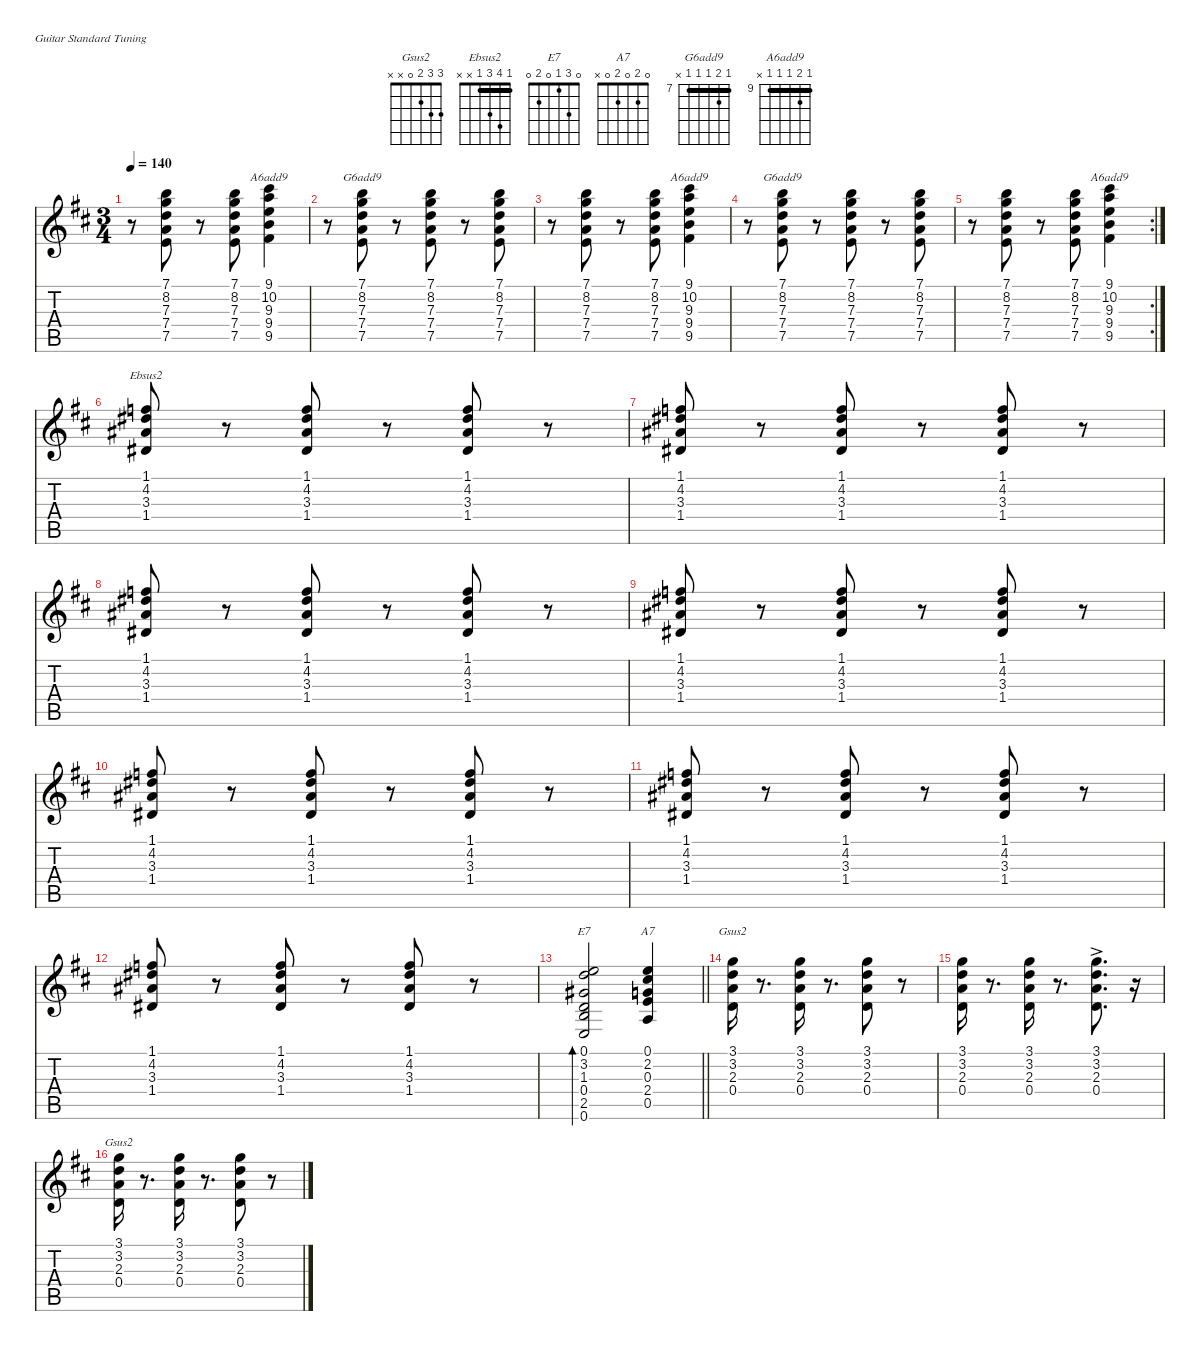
\defaultSystemsLayout 4
\hideDynamics
\bracketExtendMode nobrackets
\singleTrackTrackNamePolicy hidden
\multiTrackTrackNamePolicy hidden
\otherSystemsTrackNameOrientation horizontal
\track ("Guitar 2" "guit.") {defaultSystemsLayout 8 instrument electricguitarclean}
\staff {score tabs}
\tuning (E4 B3 G3 D3 A2 E2)
\chord ("Gsus2" 3 3 2 0 x x)
\chord ("Ebsus2" 1 4 3 1 x x) {barre 1}
\chord ("E7" 0 3 1 0 2 0)
\chord ("A7" 0 2 0 2 0 x)
\chord ("G6add9" 7 8 7 7 7 x) {firstfret 7 barre (7 7 7)}
\chord ("A6add9" 9 10 9 9 9 x) {firstfret 9 barre (9 9 9)}
\ts (3 4)
\tempo 140
\clef g2
\ks d
r.8{dy f beam Down} (7.1{acc forcenatural} 8.2{acc forcenatural} 7.3{acc forcenatural} 7.4{acc forcenatural} 7.5{acc forcenatural}).8{beam Down} r.8{beam Down} (7.1{acc forcenatural} 8.2{acc forcenatural} 7.3{acc forcenatural} 7.4{acc forcenatural} 7.5{acc forcenatural}).8{beam Down} (9.1{acc #} 10.2{acc forcenatural} 9.3{acc forcenatural} 9.4{acc forcenatural} 9.5{acc #}).4{ch "A6add9" beam Down} |
r.8{beam Down} (7.1{acc forcenatural} 8.2{acc forcenatural} 7.3{acc forcenatural} 7.4{acc forcenatural} 7.5{acc forcenatural}).8{ch "G6add9" beam Down} r.8{beam Down} (7.1{acc forcenatural} 8.2{acc forcenatural} 7.3{acc forcenatural} 7.4{acc forcenatural} 7.5{acc forcenatural}).8{beam Down} r.8{beam Down} (7.1{acc forcenatural} 8.2{acc forcenatural} 7.3{acc forcenatural} 7.4{acc forcenatural} 7.5{acc forcenatural}).8{beam Down} |
r.8{beam Down} (7.1{acc forcenatural} 8.2{acc forcenatural} 7.3{acc forcenatural} 7.4{acc forcenatural} 7.5{acc forcenatural}).8{beam Down} r.8{beam Down} (7.1{acc forcenatural} 8.2{acc forcenatural} 7.3{acc forcenatural} 7.4{acc forcenatural} 7.5{acc forcenatural}).8{beam Down} (9.1{acc #} 10.2{acc forcenatural} 9.3{acc forcenatural} 9.4{acc forcenatural} 9.5{acc #}).4{ch "A6add9" beam Down} |
r.8{beam Down} (7.1{acc forcenatural} 8.2{acc forcenatural} 7.3{acc forcenatural} 7.4{acc forcenatural} 7.5{acc forcenatural}).8{ch "G6add9" beam Down} r.8{beam Down} (7.1{acc forcenatural} 8.2{acc forcenatural} 7.3{acc forcenatural} 7.4{acc forcenatural} 7.5{acc forcenatural}).8{beam Down} r.8{beam Down} (7.1{acc forcenatural} 8.2{acc forcenatural} 7.3{acc forcenatural} 7.4{acc forcenatural} 7.5{acc forcenatural}).8{beam Down} |
\rc 2
r.8{beam Down} (7.1{acc forcenatural} 8.2{acc forcenatural} 7.3{acc forcenatural} 7.4{acc forcenatural} 7.5{acc forcenatural}).8{beam Down} r.8{beam Down} (7.1{acc forcenatural} 8.2{acc forcenatural} 7.3{acc forcenatural} 7.4{acc forcenatural} 7.5{acc forcenatural}).8{beam Down} (9.1{acc #} 10.2{acc forcenatural} 9.3{acc forcenatural} 9.4{acc forcenatural} 9.5{acc #}).4{ch "A6add9" beam Down} |
(1.1{acc forcenatural} 4.2{acc #} 3.3{acc #} 1.4{acc #}).8{ch "Ebsus2" beam Up} r.8{beam Up} (1.1{acc forcenatural} 4.2{acc #} 3.3{acc #} 1.4{acc #}).8{beam Up} r.8{beam Up} (1.1{acc forcenatural} 4.2{acc #} 3.3{acc #} 1.4{acc #}).8{beam Up} r.8{beam Up} |
(1.1{acc forcenatural} 4.2{acc #} 3.3{acc #} 1.4{acc #}).8{beam Up} r.8{beam Up} (1.1{acc forcenatural} 4.2{acc #} 3.3{acc #} 1.4{acc #}).8{beam Up} r.8{beam Up} (1.1{acc forcenatural} 4.2{acc #} 3.3{acc #} 1.4{acc #}).8{beam Up} r.8{beam Up} |
(1.1{acc forcenatural} 4.2{acc #} 3.3{acc #} 1.4{acc #}).8{beam Up} r.8{beam Up} (1.1{acc forcenatural} 4.2{acc #} 3.3{acc #} 1.4{acc #}).8{beam Up} r.8{beam Up} (1.1{acc forcenatural} 4.2{acc #} 3.3{acc #} 1.4{acc #}).8{beam Up} r.8{beam Up} |
(1.1{acc forcenatural} 4.2{acc #} 3.3{acc #} 1.4{acc #}).8{beam Up} r.8{beam Up} (1.1{acc forcenatural} 4.2{acc #} 3.3{acc #} 1.4{acc #}).8{beam Up} r.8{beam Up} (1.1{acc forcenatural} 4.2{acc #} 3.3{acc #} 1.4{acc #}).8{beam Up} r.8{beam Up} |
(1.1{acc forcenatural} 4.2{acc #} 3.3{acc #} 1.4{acc #}).8{beam Up} r.8{beam Up} (1.1{acc forcenatural} 4.2{acc #} 3.3{acc #} 1.4{acc #}).8{beam Up} r.8{beam Up} (1.1{acc forcenatural} 4.2{acc #} 3.3{acc #} 1.4{acc #}).8{beam Up} r.8{beam Up} |
(1.1{acc forcenatural} 4.2{acc #} 3.3{acc #} 1.4{acc #}).8{beam Up} r.8{beam Up} (1.1{acc forcenatural} 4.2{acc #} 3.3{acc #} 1.4{acc #}).8{beam Up} r.8{beam Up} (1.1{acc forcenatural} 4.2{acc #} 3.3{acc #} 1.4{acc #}).8{beam Up} r.8{beam Up} |
(1.1{acc forcenatural} 4.2{acc #} 3.3{acc #} 1.4{acc #}).8{beam Up} r.8{beam Up} (1.1{acc forcenatural} 4.2{acc #} 3.3{acc #} 1.4{acc #}).8{beam Up} r.8{beam Up} (1.1{acc forcenatural} 4.2{acc #} 3.3{acc #} 1.4{acc #}).8{beam Up} r.8{beam Up} |
\barLineRight lightlight
(0.1{acc forcenatural} 3.2{acc forcenatural} 1.3{acc #} 0.4{acc forcenatural} 2.5{acc forcenatural} 0.6{acc forcenatural}).2{bd 120 ch "E7" beam Up} (0.1{acc forcenatural} 2.2{acc #} 0.3{acc forcenatural} 2.4{acc forcenatural} 0.5{acc forcenatural}).4{ch "A7" beam Up} |
(3.1{acc forcenatural} 3.2{acc forcenatural} 2.3{acc forcenatural} 0.4{acc forcenatural}).16{ch "Gsus2" beam Down} r.8{d beam Down} (3.1{acc forcenatural} 3.2{acc forcenatural} 2.3{acc forcenatural} 0.4{acc forcenatural}).16{beam Down} r.8{d beam Down} (3.1{acc forcenatural} 3.2{acc forcenatural} 2.3{acc forcenatural} 0.4{acc forcenatural}).8{beam Down} r.8{beam Down} |
(3.1{acc forcenatural} 3.2{acc forcenatural} 2.3{acc forcenatural} 0.4{acc forcenatural}).16{beam Down} r.8{d beam Down} (3.1{acc forcenatural} 3.2{acc forcenatural} 2.3{acc forcenatural} 0.4{acc forcenatural}).16{beam Down} r.8{d beam Down} (3.1{ac acc forcenatural} 3.2{ac acc forcenatural} 2.3{ac acc forcenatural} 0.4{ac acc forcenatural}).8{d beam Down} r.16{beam Down} |
(3.1{acc forcenatural} 3.2{acc forcenatural} 2.3{acc forcenatural} 0.4{acc forcenatural}).16{ch "Gsus2" beam Down} r.8{d beam Down} (3.1{acc forcenatural} 3.2{acc forcenatural} 2.3{acc forcenatural} 0.4{acc forcenatural}).16{beam Down} r.8{d beam Down} (3.1{acc forcenatural} 3.2{acc forcenatural} 2.3{acc forcenatural} 0.4{acc forcenatural}).8{beam Down} r.8{beam Down}
